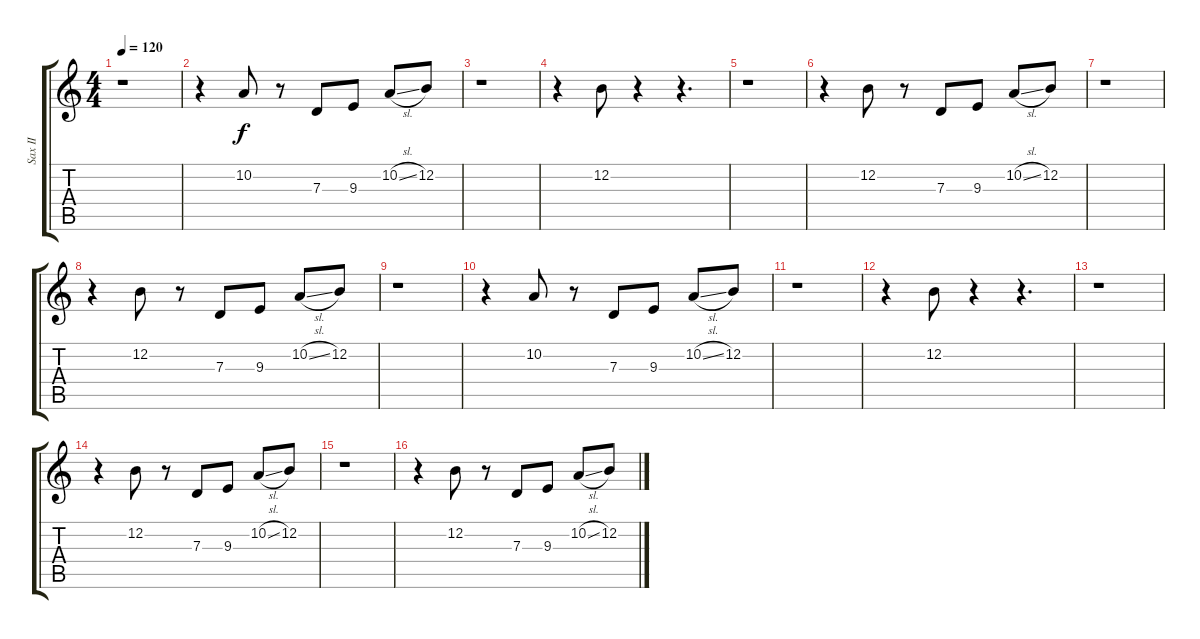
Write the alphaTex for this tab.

\track ("Sax II" "Sax II") {instrument altosax}
\staff {score tabs}
\tuning (E4 B3 G3 D3 A2 E2) {hide}
\ts (4 4)
\tempo 120
\clef g2
\ks c
r.1{dy f} |
r.4 10.2.8 r.8 7.3.8 9.3.8 10.2{sl}.8 12.2.8 |
r.1 |
r.4 12.2.8 r.4 r.4{d} |
r.1 |
r.4 12.2.8 r.8 7.3.8 9.3.8 10.2{sl}.8 12.2.8 |
r.1 |
r.4 12.2.8 r.8 7.3.8 9.3.8 10.2{sl}.8 12.2.8 |
r.1 |
r.4 10.2.8 r.8 7.3.8 9.3.8 10.2{sl}.8 12.2.8 |
r.1 |
r.4 12.2.8 r.4 r.4{d} |
r.1 |
r.4 12.2.8 r.8 7.3.8 9.3.8 10.2{sl}.8 12.2.8 |
r.1 |
r.4 12.2.8 r.8 7.3.8 9.3.8 10.2{sl}.8 12.2.8
